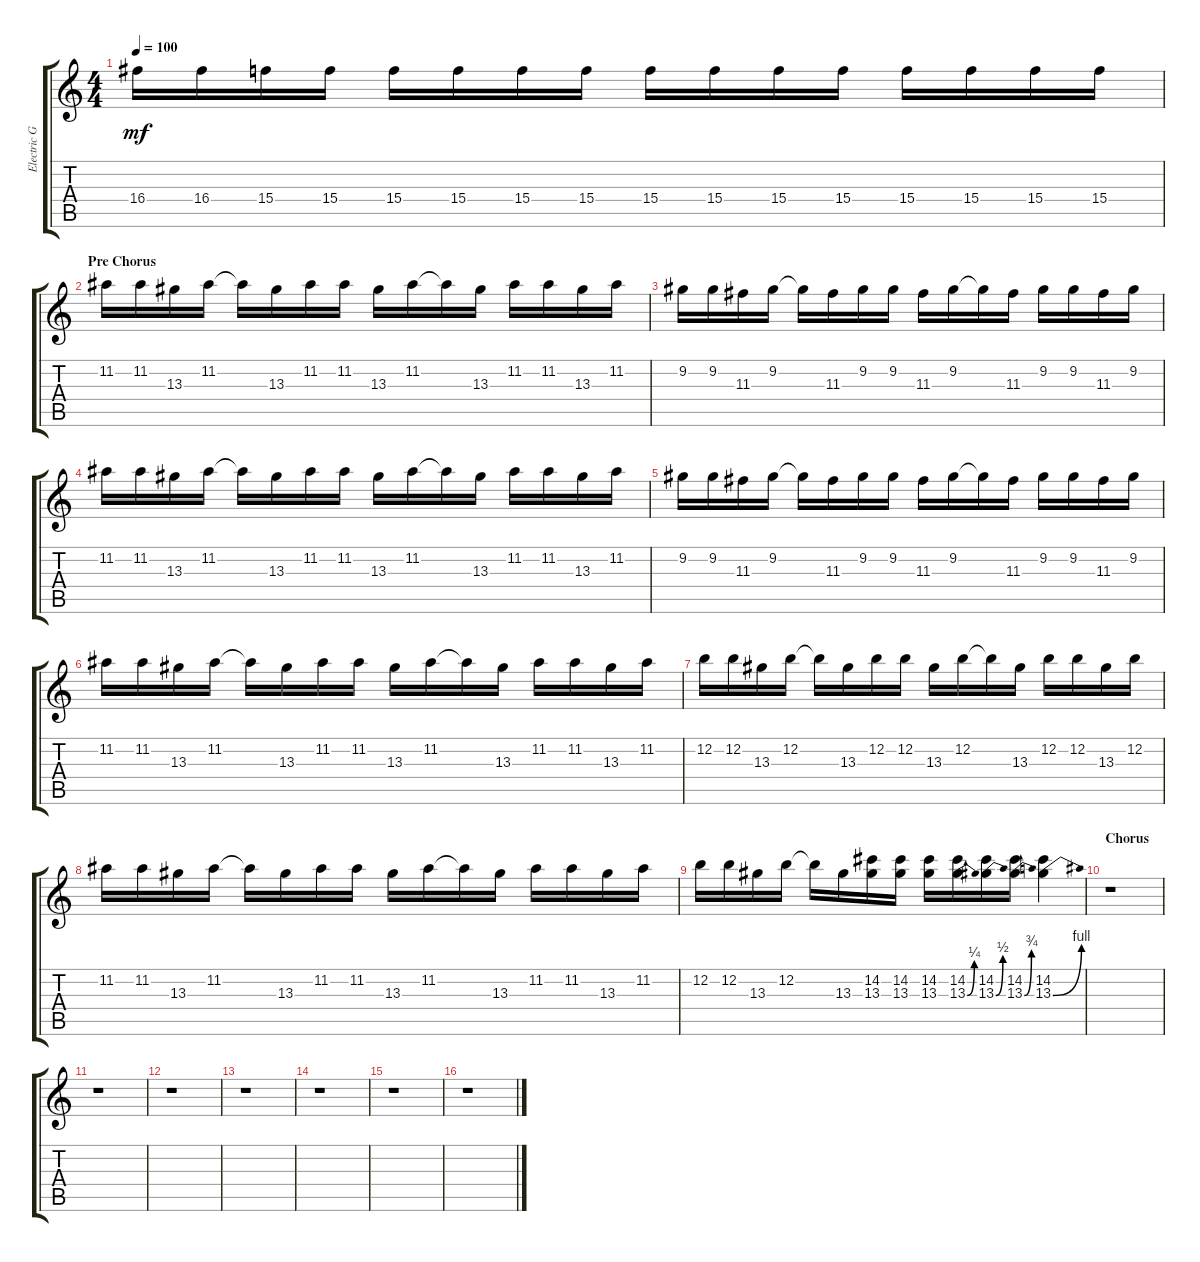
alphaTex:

\track ("Electric Guitar" "Electric G") {instrument distortionguitar}
\staff {score tabs}
\tuning (E4 B3 G3 D3 A2 E2) {hide}
\ts (4 4)
\tempo 100
\clef g2
\ks c
16.4.16{dy mf} 16.4.16 15.4.16 15.4.16 15.4.16 15.4.16 15.4.16 15.4.16 15.4.16 15.4.16 15.4.16 15.4.16 15.4.16 15.4.16 15.4.16 15.4.16 |
\section ("" "Pre Chorus")
11.2.16 11.2.16 13.3.16 11.2.16 11.2{t}.16 13.3.16 11.2.16 11.2.16 13.3.16 11.2.16 11.2{t}.16 13.3.16 11.2.16 11.2.16 13.3.16 11.2.16 |
9.2.16 9.2.16 11.3.16 9.2.16 9.2{t}.16 11.3.16 9.2.16 9.2.16 11.3.16 9.2.16 9.2{t}.16 11.3.16 9.2.16 9.2.16 11.3.16 9.2.16 |
11.2.16 11.2.16 13.3.16 11.2.16 11.2{t}.16 13.3.16 11.2.16 11.2.16 13.3.16 11.2.16 11.2{t}.16 13.3.16 11.2.16 11.2.16 13.3.16 11.2.16 |
9.2.16 9.2.16 11.3.16 9.2.16 9.2{t}.16 11.3.16 9.2.16 9.2.16 11.3.16 9.2.16 9.2{t}.16 11.3.16 9.2.16 9.2.16 11.3.16 9.2.16 |
11.2.16 11.2.16 13.3.16 11.2.16 11.2{t}.16 13.3.16 11.2.16 11.2.16 13.3.16 11.2.16 11.2{t}.16 13.3.16 11.2.16 11.2.16 13.3.16 11.2.16 |
12.2.16 12.2.16 13.3.16 12.2.16 12.2{t}.16 13.3.16 12.2.16 12.2.16 13.3.16 12.2.16 12.2{t}.16 13.3.16 12.2.16 12.2.16 13.3.16 12.2.16 |
11.2.16 11.2.16 13.3.16 11.2.16 11.2{t}.16 13.3.16 11.2.16 11.2.16 13.3.16 11.2.16 11.2{t}.16 13.3.16 11.2.16 11.2.16 13.3.16 11.2.16 |
12.2.16 12.2.16 13.3.16 12.2.16 12.2{t}.16 13.3.16 (14.2 13.3).16 (14.2 13.3).16 (14.2 13.3).16 (14.2 13.3{be (bend 0 0 60 1)}).16 (14.2 13.3{be (bend 0 0 60 2)}).16 (14.2 13.3{be (bend 0 0 60 3)}).16 (14.2 13.3{be (bend 0 0 60 4)}).4 |
\section ("" "Chorus")
r.1 |
r.1 |
r.1 |
r.1 |
r.1 |
r.1 |
r.1
